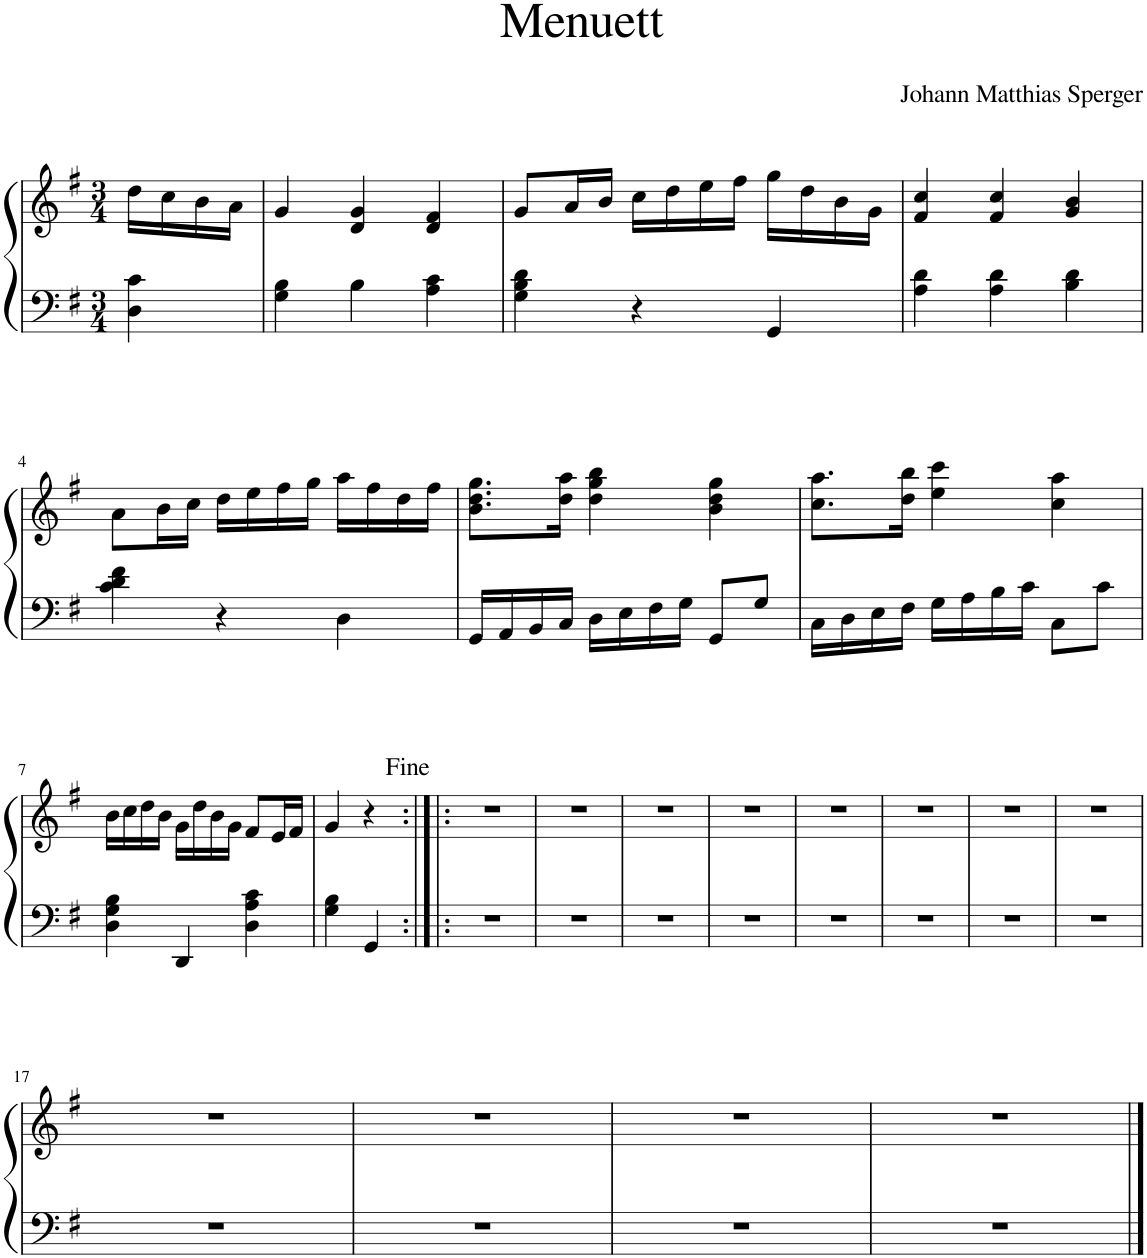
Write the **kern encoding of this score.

**kern	**kern
*part1	*part1
*staff2	*staff1
*I"Piano	*
*I'Pno.	*
*clefF4	*clefG2
*k[f#]	*k[f#]
*M3/4	*M3/4
=1	=1
4D\ 4c\	16dd\LL
.	16cc\
.	16b\
.	16a\JJ
=3	=3
4G\ 4B\	4g/
4B\	4d/ 4g/
4A\ 4c\	4d/ 4f#/
=4	=4
4G\ 4B\ 4d\	8g/L
.	16a/L
.	16b/JJ
4r	16cc\LL
.	16dd\
.	16ee\
.	16ff#\JJ
4GG/	16gg\LL
.	16dd\
.	16b\
.	16g\JJ
=5	=5
4A\ 4d\	4f#/ 4cc/
4A\ 4d\	4f#/ 4cc/
4B\ 4d\	4g/ 4b/
!!LO:LB:g=z
=4	=4
4c\ 4d\ 4f#\	8a\L
.	16b\L
.	16cc\JJ
4r	16dd\LL
.	16ee\
.	16ff#\
.	16gg\JJ
4D\	16aa\LL
.	16ff#\
.	16dd\
.	16ff#\JJ
=5	=5
16GG/LL	8.b\ 8.dd\ 8.gg\L
16AA/	.
16BB/	.
16C/JJ	16dd\ 16aa\Jk
16D\LL	4dd\ 4gg\ 4bb\
16E\	.
16F#\	.
16G\JJ	.
8GG/L	4b\ 4dd\ 4gg\
8G/J	.
=6	=6
16C\LL	8.cc\ 8.aa\L
16D\	.
16E\	.
16F#\JJ	16dd\ 16bb\Jk
16G\LL	4ee\ 4ccc\
16A\	.
16B\	.
16c\JJ	.
8C\L	4cc\ 4aa\
8c\J	.
!!LO:LB:g=z
=7	=7
4D\ 4G\ 4B\	16b\LL
.	16cc\
.	16dd\
.	16b\JJ
4DD/	16g\LL
.	16dd\
.	16b\
.	16g\JJ
4D\ 4A\ 4c\	8f#/L
.	16e/L
.	16f#/JJ
=8	=8
4G\ 4B\	4g/
4GG/	4r
=9:|!|:	=9:|!|:
2.r	2.r
=10	=10
2.r	2.r
=11	=11
2.r	2.r
=12	=12
2.r	2.r
=13	=13
2.r	2.r
=14	=14
2.r	2.r
=15	=15
2.r	2.r
=16	=16
2.r	2.r
!!LO:LB:g=z
=17	=17
2.r	2.r
=18	=18
2.r	2.r
=19	=19
2.r	2.r
=20	=20
2.r	2.r
==	==
*-	*-
